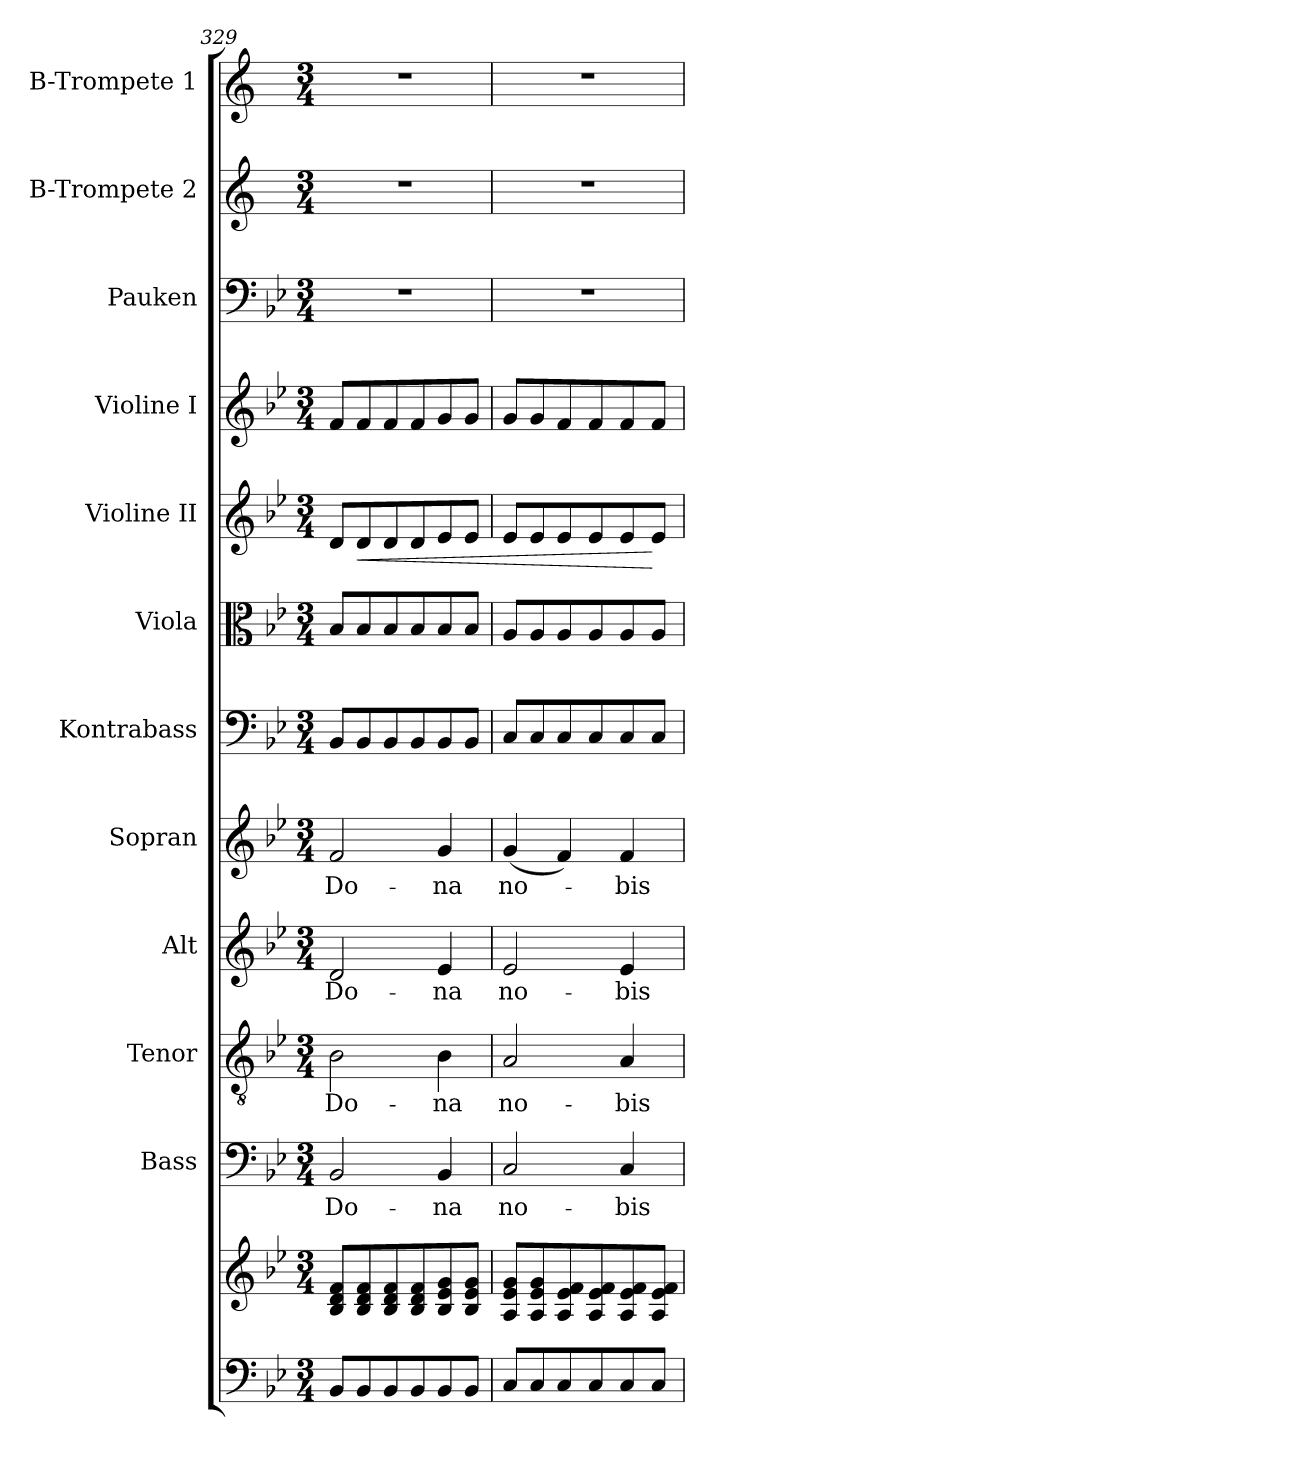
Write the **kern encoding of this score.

**kern	**kern	**kern	**text	**kern	**text	**kern	**text	**kern	**text	**kern	**kern	**kern	**dynam	**kern	**kern	**kern	**kern
*part12	*part12	*part11	*part11	*part10	*part10	*part9	*part9	*part8	*part8	*part7	*part6	*part5	*part5	*part4	*part3	*part2	*part1
*staff13	*staff12	*staff11	*staff11	*staff10	*staff10	*staff9	*staff9	*staff8	*staff8	*staff7	*staff6	*staff5	*staff5	*staff4	*staff3	*staff2	*staff1
*	*	*I"Bass	*	*I"Tenor	*	*I"Alt	*	*I"Sopran	*	*I"Kontrabass	*I"Viola	*I"Violine II	*	*I"Violine I	*I"Pauken	*I"B-Trompete 2	*I"B-Trompete 1
*	*	*I'B.	*	*I'T.	*	*I'A.	*	*I'S.	*	*I'Kb.	*I'Vla.	*I'Vl. II	*	*I'Vl. I	*I'Pk.	*I'B Trp. 2	*I'B Trp. 1
!!LO:PB:g=z
*clefF4	*clefG2	*clefF4	*	*clefGv2	*	*clefG2	*	*clefG2	*	*clefF4	*clefC3	*clefG2	*	*clefG2	*clefF4	*clefG2	*clefG2
*	*	*	*	*	*	*	*	*	*	*ITrd7c12	*	*	*	*	*	*ITrd1c2	*ITrd1c2
*k[b-e-]	*k[b-e-]	*k[b-e-]	*	*k[b-e-]	*	*k[b-e-]	*	*k[b-e-]	*	*k[b-e-]	*k[b-e-]	*k[b-e-]	*	*k[b-e-]	*k[b-e-]	*k[b-e-]	*k[b-e-]
*B-:	*B-:	*B-:	*	*B-:	*	*B-:	*	*B-:	*	*B-:	*B-:	*B-:	*	*B-:	*B-:	*B-:	*B-:
*M3/4	*M3/4	*M3/4	*	*M3/4	*	*M3/4	*	*M3/4	*	*M3/4	*M3/4	*M3/4	*	*M3/4	*M3/4	*M3/4	*M3/4
=329	=329	=329	=329	=329	=329	=329	=329	=329	=329	=329	=329	=329	=329	=329	=329	=329	=329
!	!	!	!LO:LY:b	!	!LO:LY:b	!	!LO:LY:b	!	!LO:LY:b	!	!	!	!	!	!	!	!
8BB-/L	8B-/ 8d/ 8f/L	2BB-/	Do-	2B-\	Do-	2d/	Do-	2f/	Do-	8BBB-/L	8B-/L	8d/L	.	8f/L	2.r	2.r	2.r
!	!	!	!	!	!	!	!	!	!	!	!	!	!LO:HP:b	!	!	!	!
8BB-/	8B-/ 8d/ 8f/	.	.	.	.	.	.	.	.	8BBB-/	8B-/	8d/	<	8f/	.	.	.
8BB-/	8B-/ 8d/ 8f/	.	.	.	.	.	.	.	.	8BBB-/	8B-/	8d/	.	8f/	.	.	.
8BB-/	8B-/ 8d/ 8f/	.	.	.	.	.	.	.	.	8BBB-/	8B-/	8d/	.	8f/	.	.	.
!	!	!	!LO:LY:b	!	!LO:LY:b	!	!LO:LY:b	!	!LO:LY:b	!	!	!	!	!	!	!	!
8BB-/	8B-/ 8e-/ 8g/	4BB-/	-na	4B-\	-na	4e-/	-na	4g/	-na	8BBB-/	8B-/	8e-/	.	8g/	.	.	.
8BB-/J	8B-/ 8e-/ 8g/J	.	.	.	.	.	.	.	.	8BBB-/J	8B-/J	8e-/J	.	8g/J	.	.	.
=330	=330	=330	=330	=330	=330	=330	=330	=330	=330	=330	=330	=330	=330	=330	=330	=330	=330
!	!	!	!LO:LY:b	!	!LO:LY:b	!	!LO:LY:b	!	!LO:LY:b	!	!	!	!	!	!	!	!
8C/L	8A/ 8e-/ 8g/L	2C/	no-	2A/	no-	2e-/	no-	(<4g/	no-	8CC/L	8A/L	8e-/L	.	8g/L	2.r	2.r	2.r
8C/	8A/ 8e-/ 8g/	.	.	.	.	.	.	.	.	8CC/	8A/	8e-/	.	8g/	.	.	.
8C/	8A/ 8e-/ 8f/	.	.	.	.	.	.	4f/)	.	8CC/	8A/	8e-/	.	8f/	.	.	.
8C/	8A/ 8e-/ 8f/	.	.	.	.	.	.	.	.	8CC/	8A/	8e-/	.	8f/	.	.	.
!	!	!	!LO:LY:b	!	!LO:LY:b	!	!LO:LY:b	!	!LO:LY:b	!	!	!	!	!	!	!	!
8C/	8A/ 8e-/ 8f/	4C/	-bis	4A/	-bis	4e-/	-bis	4f/	-bis	8CC/	8A/	8e-/	.	8f/	.	.	.
8C/J	8A/ 8e-/ 8f/J	.	.	.	.	.	.	.	.	8CC/J	8A/J	8e-/J	[	8f/J	.	.	.
=	=	=	=	=	=	=	=	=	=	=	=	=	=	=	=	=	=
*-	*-	*-	*-	*-	*-	*-	*-	*-	*-	*-	*-	*-	*-	*-	*-	*-	*-
